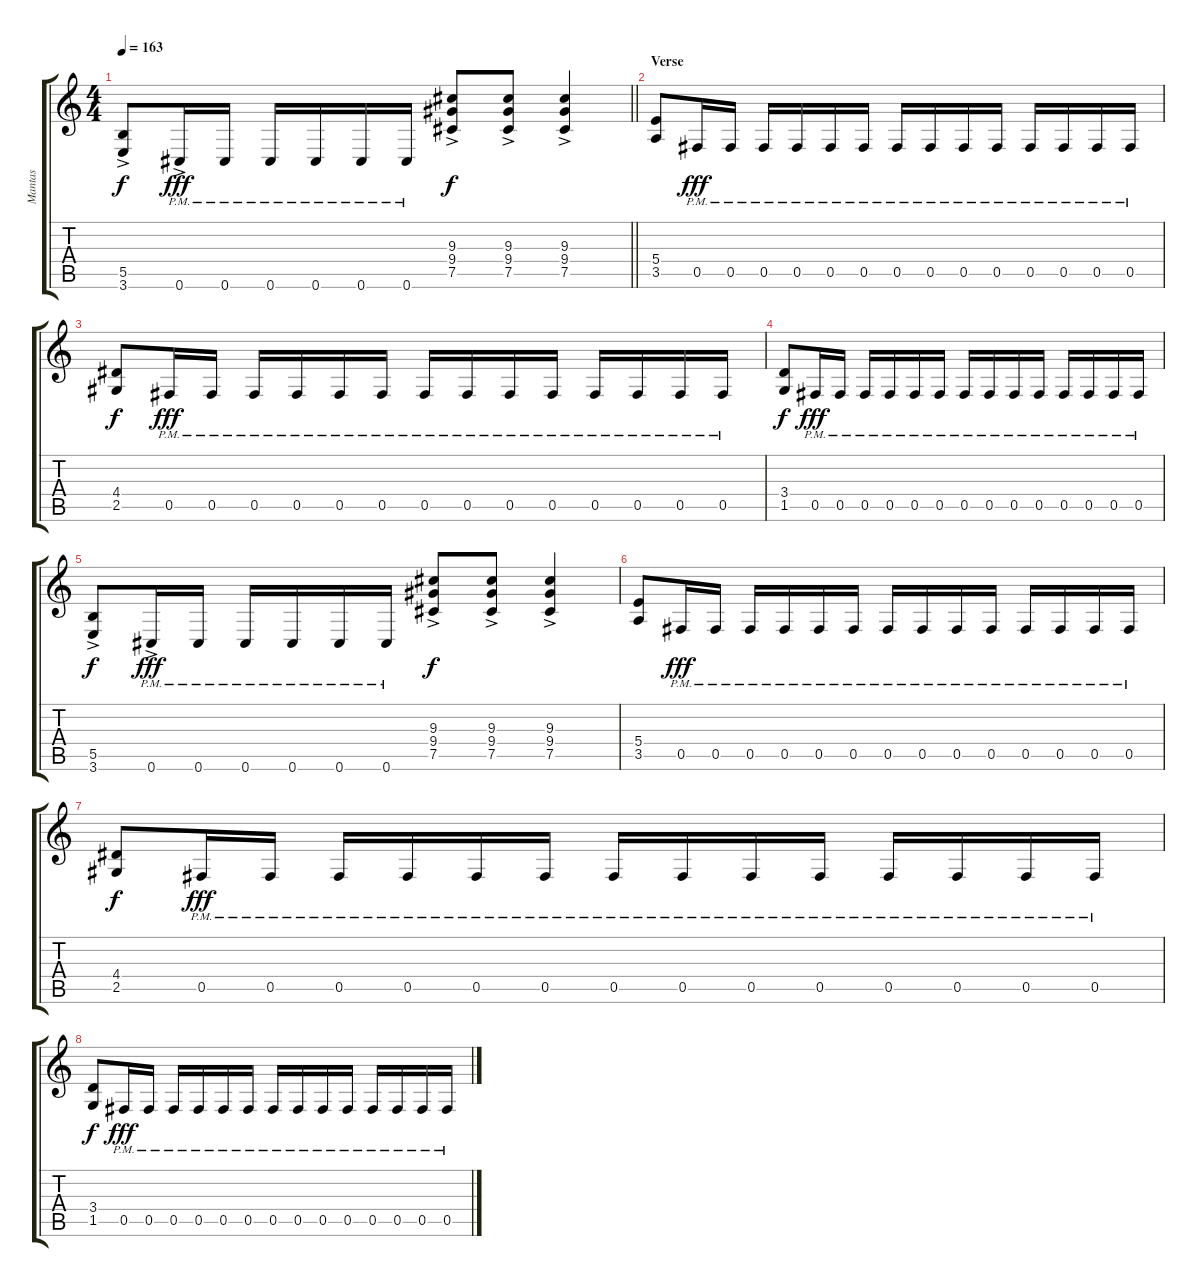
\track ("Mantas" "Mantas") {instrument distortionguitar}
\staff {score tabs}
\tuning (Db4 Ab3 E3 B2 Gb2 Db2) {hide}
\ts (4 4)
\tempo 163
\clef g2
\barLineRight lightlight
\ks c
(5.5{ac} 3.6{ac}).8{dy f} 0.6{ac pm}.16{dy fff} 0.6{pm}.16 0.6{pm}.16 0.6{pm}.16 0.6{pm}.16 0.6{pm}.16 (9.3{ac} 9.4{ac} 7.5{ac}).8{dy f} (9.3{ac} 9.4{ac} 7.5{ac}).8 (9.3{ac} 9.4{ac} 7.5{ac}).4 |
\section ("" "Verse")
(5.4 3.5).8 0.5{pm}.16{dy fff} 0.5{pm}.16 0.5{pm}.16 0.5{pm}.16 0.5{pm}.16 0.5{pm}.16 0.5{pm}.16 0.5{pm}.16 0.5{pm}.16 0.5{pm}.16 0.5{pm}.16 0.5{pm}.16 0.5{pm}.16 0.5{pm}.16 |
(4.4 2.5).8{dy f} 0.5{pm}.16{dy fff} 0.5{pm}.16 0.5{pm}.16 0.5{pm}.16 0.5{pm}.16 0.5{pm}.16 0.5{pm}.16 0.5{pm}.16 0.5{pm}.16 0.5{pm}.16 0.5{pm}.16 0.5{pm}.16 0.5{pm}.16 0.5{pm}.16 |
(3.4 1.5).8{dy f} 0.5{pm}.16{dy fff} 0.5{pm}.16 0.5{pm}.16 0.5{pm}.16 0.5{pm}.16 0.5{pm}.16 0.5{pm}.16 0.5{pm}.16 0.5{pm}.16 0.5{pm}.16 0.5{pm}.16 0.5{pm}.16 0.5{pm}.16 0.5{pm}.16 |
(5.5{ac} 3.6{ac}).8{dy f} 0.6{ac pm}.16{dy fff} 0.6{pm}.16 0.6{pm}.16 0.6{pm}.16 0.6{pm}.16 0.6{pm}.16 (9.3{ac} 9.4{ac} 7.5{ac}).8{dy f} (9.3{ac} 9.4{ac} 7.5{ac}).8 (9.3{ac} 9.4{ac} 7.5{ac}).4 |
(5.4 3.5).8 0.5{pm}.16{dy fff} 0.5{pm}.16 0.5{pm}.16 0.5{pm}.16 0.5{pm}.16 0.5{pm}.16 0.5{pm}.16 0.5{pm}.16 0.5{pm}.16 0.5{pm}.16 0.5{pm}.16 0.5{pm}.16 0.5{pm}.16 0.5{pm}.16 |
(4.4 2.5).8{dy f} 0.5{pm}.16{dy fff} 0.5{pm}.16 0.5{pm}.16 0.5{pm}.16 0.5{pm}.16 0.5{pm}.16 0.5{pm}.16 0.5{pm}.16 0.5{pm}.16 0.5{pm}.16 0.5{pm}.16 0.5{pm}.16 0.5{pm}.16 0.5{pm}.16 |
(3.4 1.5).8{dy f} 0.5{pm}.16{dy fff} 0.5{pm}.16 0.5{pm}.16 0.5{pm}.16 0.5{pm}.16 0.5{pm}.16 0.5{pm}.16 0.5{pm}.16 0.5{pm}.16 0.5{pm}.16 0.5{pm}.16 0.5{pm}.16 0.5{pm}.16 0.5{pm}.16
